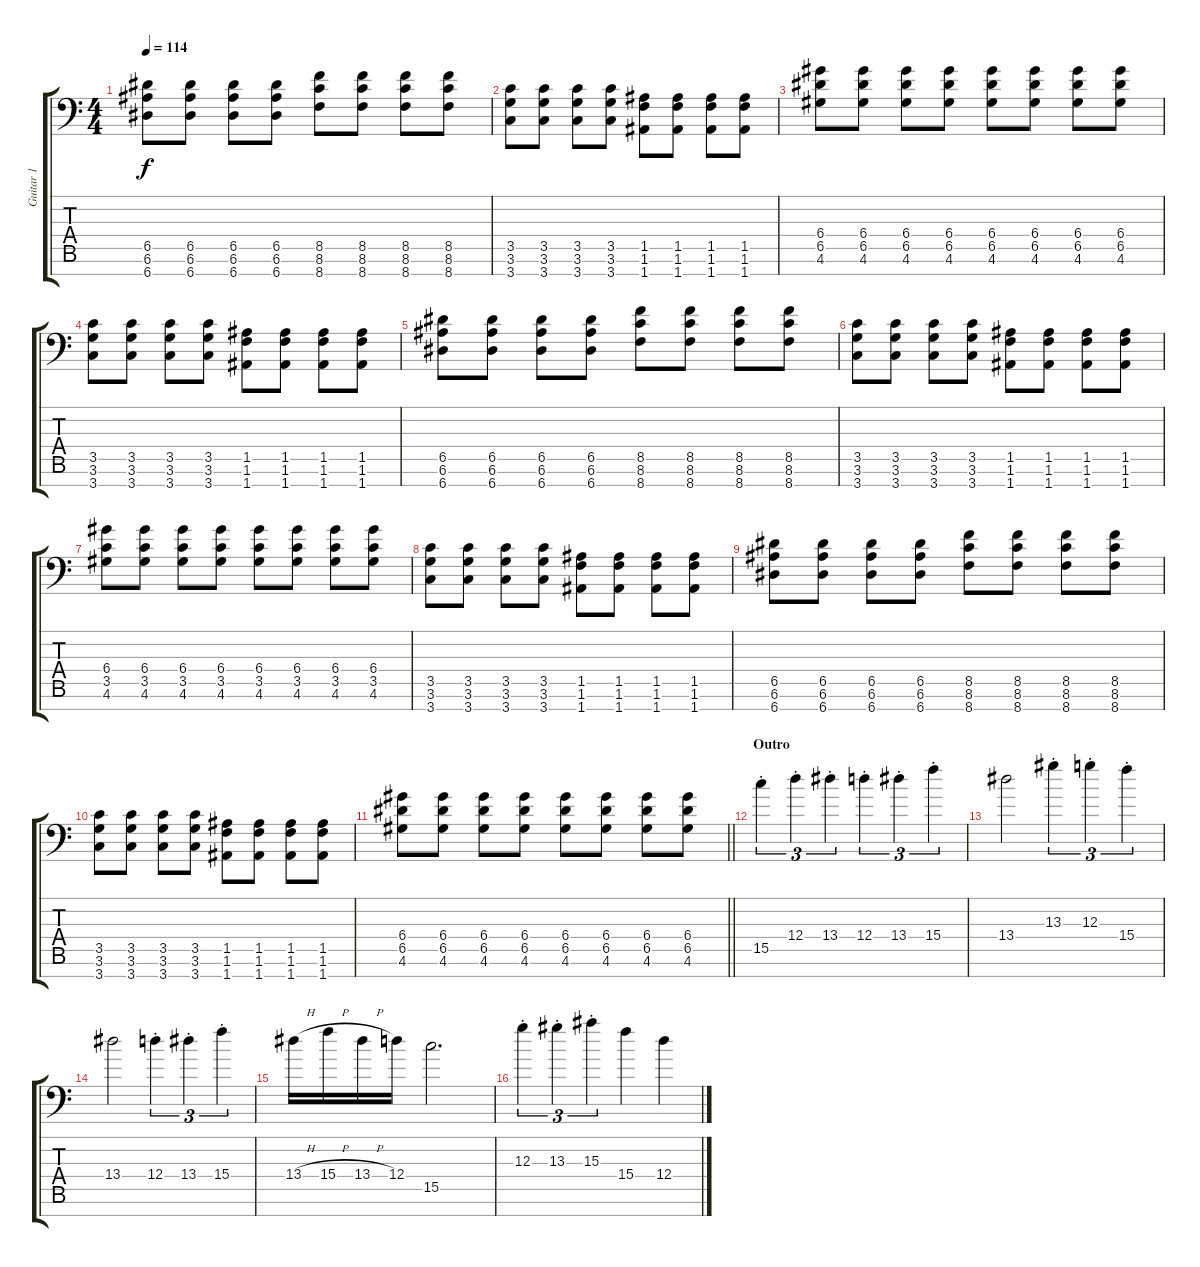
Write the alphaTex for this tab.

\track ("Guitar 1" "Guitar 1") {instrument distortionguitar}
\staff {score tabs}
\tuning (E4 B3 G3 D3 A2 E2 A1) {hide}
\ts (4 4)
\tempo 114
\clef f4
\ks c
(6.5 6.6 6.7).8{dy f} (6.5 6.6 6.7).8 (6.5 6.6 6.7).8 (6.5 6.6 6.7).8 (8.5 8.6 8.7).8 (8.5 8.6 8.7).8 (8.5 8.6 8.7).8 (8.5 8.6 8.7).8 |
(3.5 3.6 3.7).8 (3.5 3.6 3.7).8 (3.5 3.6 3.7).8 (3.5 3.6 3.7).8 (1.5 1.6 1.7).8 (1.5 1.6 1.7).8 (1.5 1.6 1.7).8 (1.5 1.6 1.7).8 |
(6.4 6.5 4.6).8 (6.4 6.5 4.6).8 (6.4 6.5 4.6).8 (6.4 6.5 4.6).8 (6.4 6.5 4.6).8 (6.4 6.5 4.6).8 (6.4 6.5 4.6).8 (6.4 6.5 4.6).8 |
(3.5 3.6 3.7).8 (3.5 3.6 3.7).8 (3.5 3.6 3.7).8 (3.5 3.6 3.7).8 (1.5 1.6 1.7).8 (1.5 1.6 1.7).8 (1.5 1.6 1.7).8 (1.5 1.6 1.7).8 |
(6.5 6.6 6.7).8 (6.5 6.6 6.7).8 (6.5 6.6 6.7).8 (6.5 6.6 6.7).8 (8.5 8.6 8.7).8 (8.5 8.6 8.7).8 (8.5 8.6 8.7).8 (8.5 8.6 8.7).8 |
(3.5 3.6 3.7).8 (3.5 3.6 3.7).8 (3.5 3.6 3.7).8 (3.5 3.6 3.7).8 (1.5 1.6 1.7).8 (1.5 1.6 1.7).8 (1.5 1.6 1.7).8 (1.5 1.6 1.7).8 |
(6.4 3.5 4.6).8 (6.4 3.5 4.6).8 (6.4 3.5 4.6).8 (6.4 3.5 4.6).8 (6.4 3.5 4.6).8 (6.4 3.5 4.6).8 (6.4 3.5 4.6).8 (6.4 3.5 4.6).8 |
(3.5 3.6 3.7).8 (3.5 3.6 3.7).8 (3.5 3.6 3.7).8 (3.5 3.6 3.7).8 (1.5 1.6 1.7).8 (1.5 1.6 1.7).8 (1.5 1.6 1.7).8 (1.5 1.6 1.7).8 |
(6.5 6.6 6.7).8 (6.5 6.6 6.7).8 (6.5 6.6 6.7).8 (6.5 6.6 6.7).8 (8.5 8.6 8.7).8 (8.5 8.6 8.7).8 (8.5 8.6 8.7).8 (8.5 8.6 8.7).8 |
(3.5 3.6 3.7).8 (3.5 3.6 3.7).8 (3.5 3.6 3.7).8 (3.5 3.6 3.7).8 (1.5 1.6 1.7).8 (1.5 1.6 1.7).8 (1.5 1.6 1.7).8 (1.5 1.6 1.7).8 |
\barLineRight lightlight
(6.4 6.5 4.6).8 (6.4 6.5 4.6).8 (6.4 6.5 4.6).8 (6.4 6.5 4.6).8 (6.4 6.5 4.6).8 (6.4 6.5 4.6).8 (6.4 6.5 4.6).8 (6.4 6.5 4.6).8 |
\section ("" "Outro")
15.5{st}.4{tu (3 2)} 12.4{st}.4{tu (3 2)} 13.4{st}.4{tu (3 2)} 12.4{st}.4{tu (3 2)} 13.4{st}.4{tu (3 2)} 15.4{st}.4{tu (3 2)} |
13.4.2 13.3{st}.4{tu (3 2)} 12.3{st}.4{tu (3 2)} 15.4{st}.4{tu (3 2)} |
13.4.2 12.4{st}.4{tu (3 2)} 13.4{st}.4{tu (3 2)} 15.4{st}.4{tu (3 2)} |
13.4{h}.16 15.4{h}.16 13.4{h}.16 12.4.16 15.5.2{d} |
12.3{st}.4{tu (3 2)} 13.3{st}.4{tu (3 2)} 15.3{st}.4{tu (3 2)} 15.4.4 12.4.4
